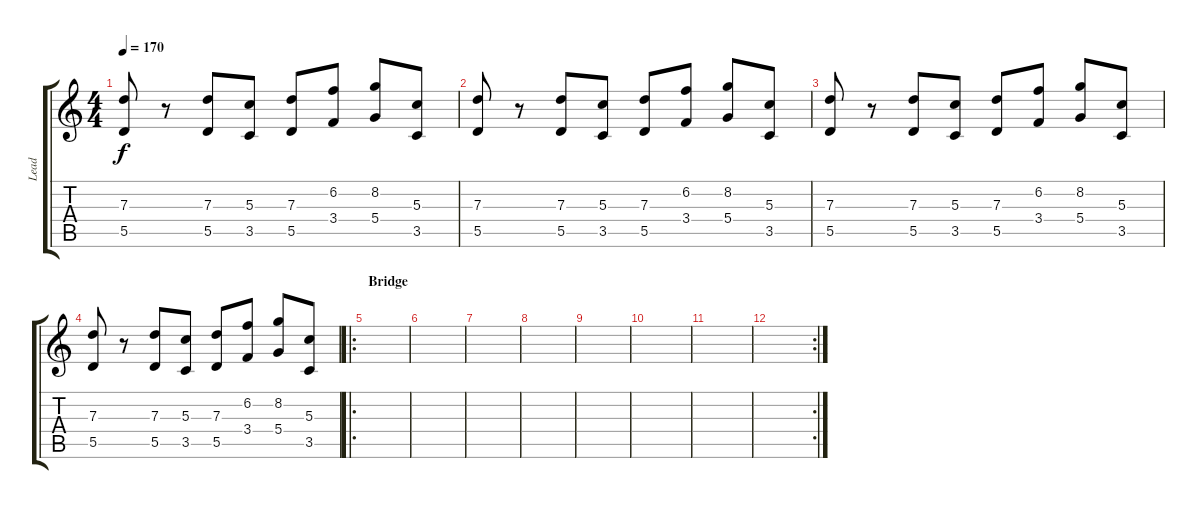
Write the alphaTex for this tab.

\track ("Lead" "Lead") {instrument overdrivenguitar}
\staff {score tabs}
\tuning (E4 B3 G3 D3 A2 E2) {hide}
\ts (4 4)
\tempo 170
\clef g2
\ks c
(7.3 5.5).8{dy f} r.8 (7.3 5.5).8 (5.3 3.5).8 (7.3 5.5).8 (6.2 3.4).8 (8.2 5.4).8 (5.3 3.5).8 |
(7.3 5.5).8 r.8 (7.3 5.5).8 (5.3 3.5).8 (7.3 5.5).8 (6.2 3.4).8 (8.2 5.4).8 (5.3 3.5).8 |
(7.3 5.5).8 r.8 (7.3 5.5).8 (5.3 3.5).8 (7.3 5.5).8 (6.2 3.4).8 (8.2 5.4).8 (5.3 3.5).8 |
(7.3 5.5).8 r.8 (7.3 5.5).8 (5.3 3.5).8 (7.3 5.5).8 (6.2 3.4).8 (8.2 5.4).8 (5.3 3.5).8 |
\ro
\section ("" "Bridge")
|
|
|
|
|
|
|
\rc 2
